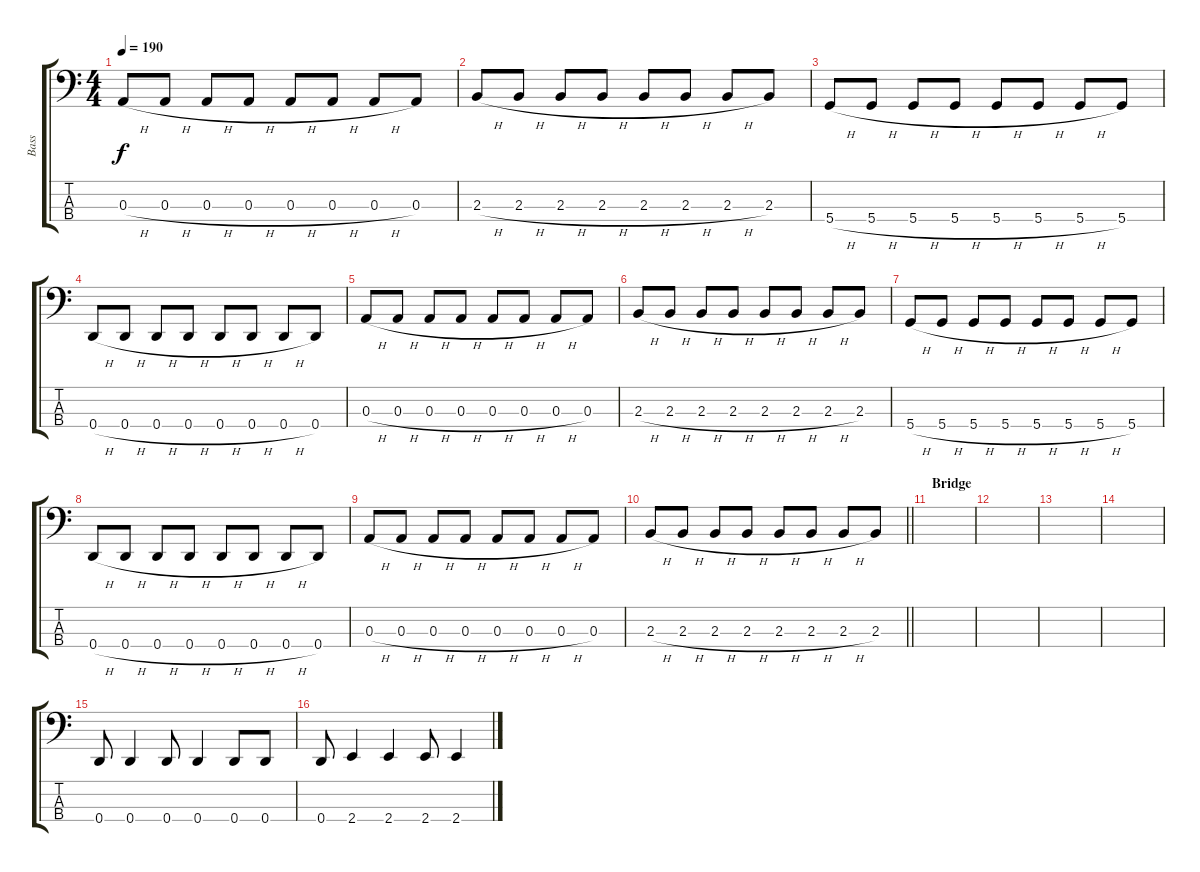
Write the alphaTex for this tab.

\track ("Bass" "Bass") {instrument electricbassfinger}
\staff {score tabs}
\tuning (G2 D2 A1 D1) {hide}
\ts (4 4)
\tempo 190
\clef f4
\ks c
0.3{h}.8{dy f} 0.3{h}.8 0.3{h}.8 0.3{h}.8 0.3{h}.8 0.3{h}.8 0.3{h}.8 0.3.8 |
2.3{h}.8 2.3{h}.8 2.3{h}.8 2.3{h}.8 2.3{h}.8 2.3{h}.8 2.3{h}.8 2.3.8 |
5.4{h}.8 5.4{h}.8 5.4{h}.8 5.4{h}.8 5.4{h}.8 5.4{h}.8 5.4{h}.8 5.4.8 |
0.4{h}.8 0.4{h}.8 0.4{h}.8 0.4{h}.8 0.4{h}.8 0.4{h}.8 0.4{h}.8 0.4.8 |
0.3{h}.8 0.3{h}.8 0.3{h}.8 0.3{h}.8 0.3{h}.8 0.3{h}.8 0.3{h}.8 0.3.8 |
2.3{h}.8 2.3{h}.8 2.3{h}.8 2.3{h}.8 2.3{h}.8 2.3{h}.8 2.3{h}.8 2.3.8 |
5.4{h}.8 5.4{h}.8 5.4{h}.8 5.4{h}.8 5.4{h}.8 5.4{h}.8 5.4{h}.8 5.4.8 |
0.4{h}.8 0.4{h}.8 0.4{h}.8 0.4{h}.8 0.4{h}.8 0.4{h}.8 0.4{h}.8 0.4.8 |
0.3{h}.8 0.3{h}.8 0.3{h}.8 0.3{h}.8 0.3{h}.8 0.3{h}.8 0.3{h}.8 0.3.8 |
\barLineRight lightlight
2.3{h}.8 2.3{h}.8 2.3{h}.8 2.3{h}.8 2.3{h}.8 2.3{h}.8 2.3{h}.8 2.3.8 |
\section ("" "Bridge")
|
|
|
|
0.4.8 0.4.4 0.4.8 0.4.4 0.4.8 0.4.8 |
0.4.8 2.4.4 2.4.4 2.4.8 2.4.4
